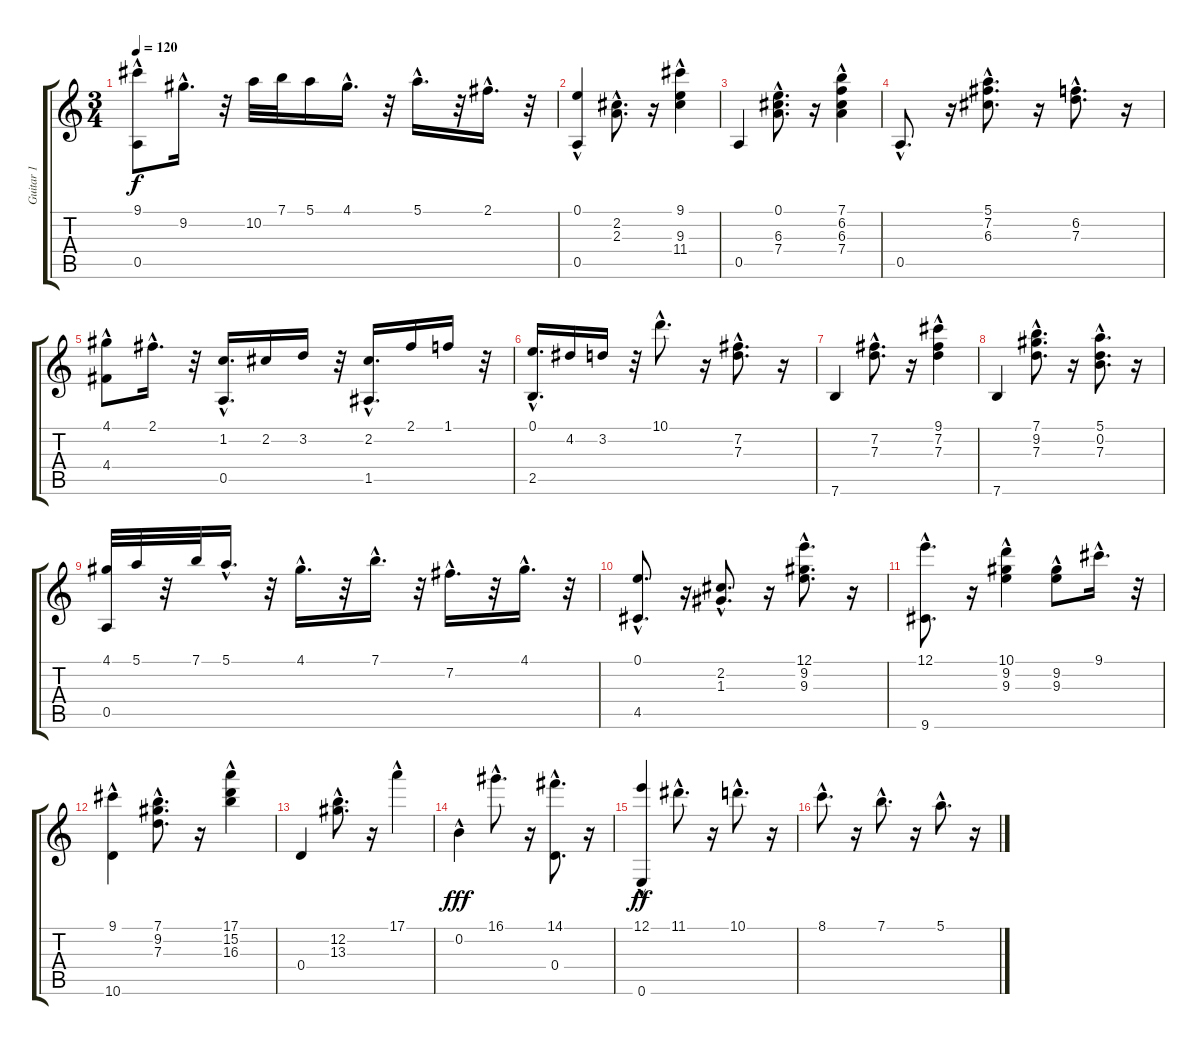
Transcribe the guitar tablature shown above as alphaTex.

\track ("Guitar 1" "Guitar 1") {instrument acousticguitarnylon}
\staff {score tabs}
\tuning (E4 B3 G3 D3 A2 E2) {hide}
\ts (3 4)
\tempo 120
\clef g2
\ks c
(9.1{hac} 0.5).8{dy f} 9.2{hac}.16{d} r.32 10.2.32 7.1.32 5.1.16 4.1{hac}.16{d} r.32 5.1{hac}.16{d} r.32 2.1{hac}.16{d} r.32 |
(0.1{hac} 0.5).4 (2.2{hac} 2.3{hac}).8{d} r.16 (9.1 9.3{hac} 11.4{hac}).4 |
0.5.4 (0.1{hac} 6.3{hac} 7.4{hac}).8{d} r.16 (7.1{hac} 6.2{hac} 6.3{hac} 7.4{hac}).4 |
0.5{hac}.8{d} r.16 (5.1{hac} 7.2{hac} 6.3{hac}).8{d} r.16 (6.2{hac} 7.3{hac}).8{d} r.16 |
(4.1{hac} 4.4{hac}).8 2.1{hac}.16{d} r.32 (1.2 0.5{hac}).16{d} 2.2.16 3.2.16 r.32 (2.2 1.5{hac}).16{d} 2.1.16 1.1.16 r.32 |
(0.1 2.5{hac}).16{d} 4.2.16 3.2.16 r.32 10.1{hac}.8{d} r.16 (7.2{hac} 7.3{hac}).8{d} r.16 |
7.6.4 (7.2{hac} 7.3{hac}).8{d} r.16 (9.1{hac} 7.2{hac} 7.3{hac}).4 |
7.6.4 (7.1{hac} 9.2{hac} 7.3{hac}).8{d} r.16 (5.1{hac} 0.2{hac} 7.3{hac}).8{d} r.16 |
(4.1 0.5).32 5.1.32 r.32 7.1.32 5.1{hac}.16{d} r.32 4.1{hac}.16{d} r.32 7.1{hac}.16{d} r.32 7.2{hac}.16{d} r.32 4.1{hac}.16{d} r.32 |
(0.1{hac} 4.5{hac}).8{d} r.16 (2.2{hac} 1.3{hac}).8{d} r.16 (12.1{hac} 9.2{hac} 9.3{hac}).8{d} r.16 |
(12.1{hac} 9.6{hac}).8{d} r.16 (10.1 9.2{hac} 9.3{hac}).4 (9.2{hac} 9.3{hac}).8 9.1{hac}.16{d} r.32 |
(9.1{hac} 10.6).4 (7.1{hac} 9.2{hac} 7.3{hac}).8{d} r.16 (17.1 15.2{hac} 16.3{hac}).4 |
0.4.4 (12.2{hac} 13.3{hac}).8{d} r.16 17.1{hac}.4 |
0.2{hac}.4{dy fff} 16.1{hac}.8{d} r.16 (14.1{hac} 0.4{hac}).8{d} r.16 |
(12.1{hac} 0.6).4{dy ff} 11.1{hac}.8{d} r.16 10.1{hac}.8{d} r.16 |
8.1{hac}.8{d} r.16 7.1{hac}.8{d} r.16 5.1{hac}.8{d} r.16
